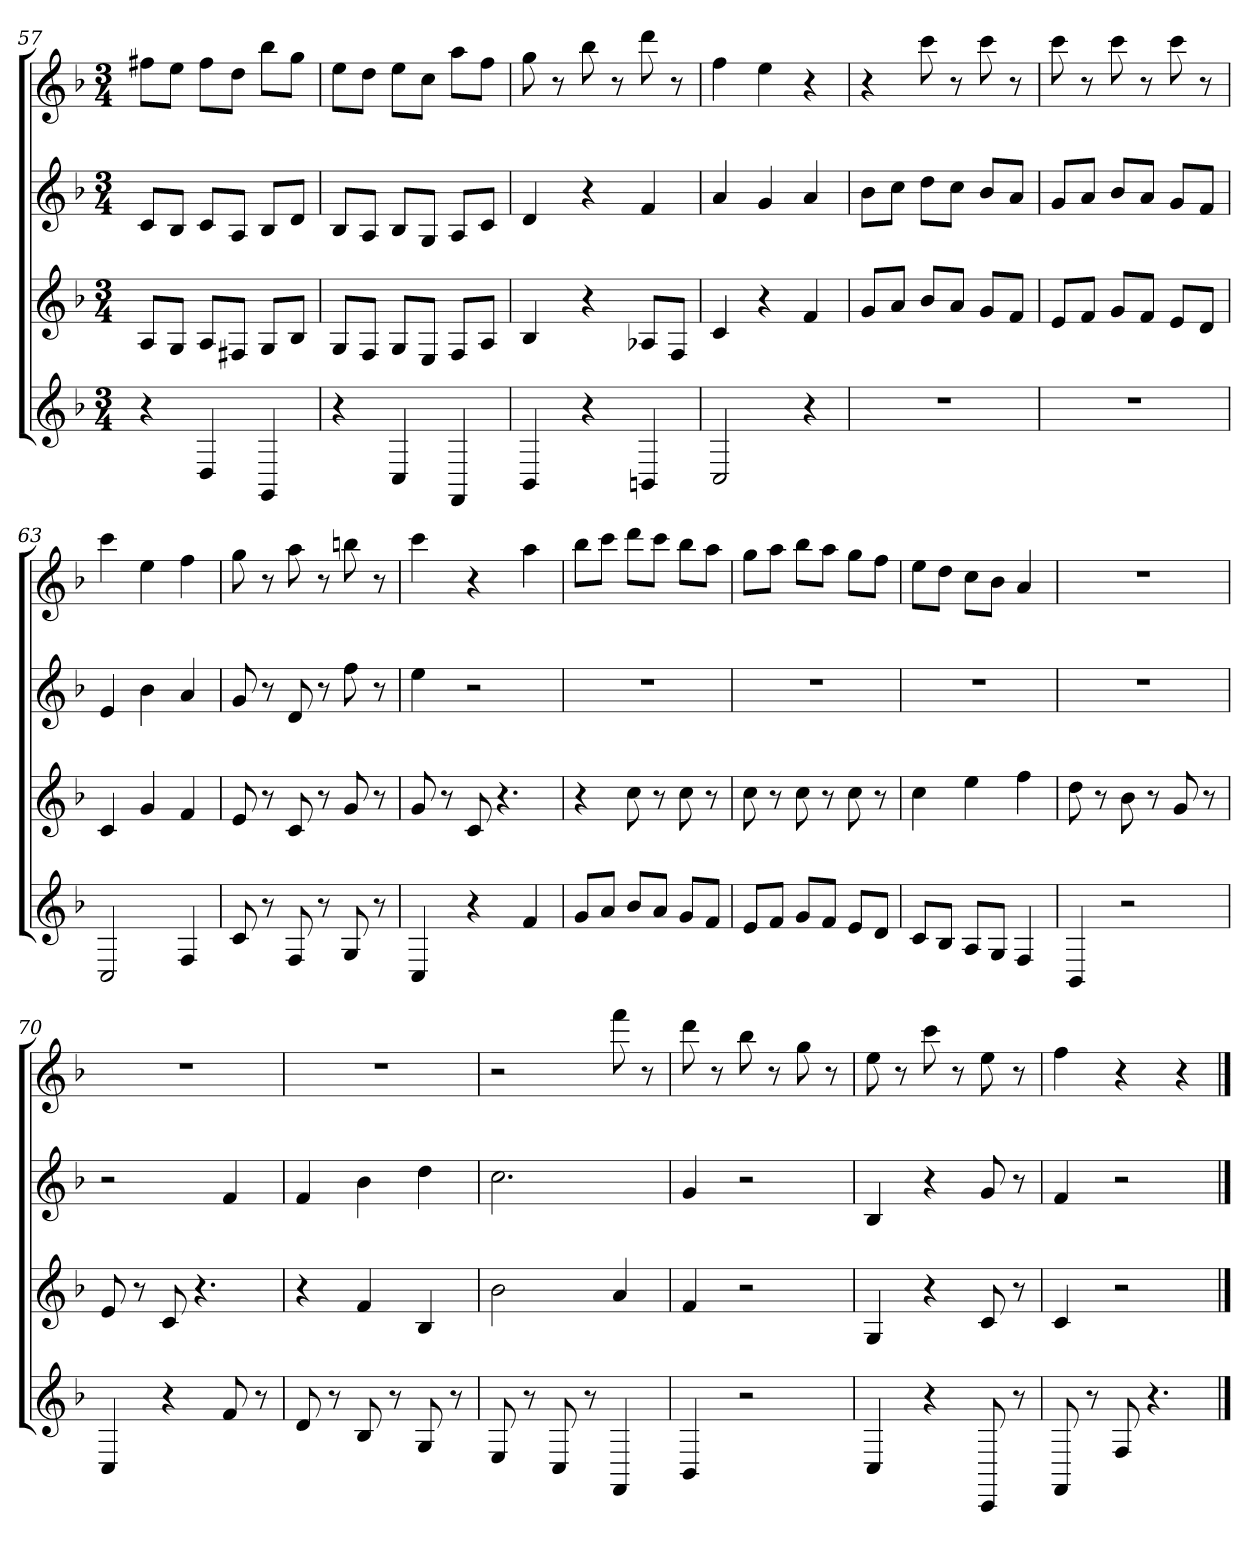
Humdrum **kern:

**kern	**kern	**kern	**kern
*part4	*part3	*part2	*part1
*staff4	*staff3	*staff2	*staff1
*k[b-]	*k[b-]	*k[b-]	*k[b-]
*F:	*F:	*F:	*F:
*M3/4	*M3/4	*M3/4	*M3/4
=57	=57	=57	=57
4r	8AL	8cL	8ff#XL
.	8GJ	8B-J	8eeJ
4D	8AL	8cL	8ff#L
.	8F#XJ	8AJ	8ddJ
4GG	8GL	8B-L	8bb-L
.	8B-J	8dJ	8ggJ
=58	=58	=58	=58
4r	8GL	8B-L	8eeL
.	8FJ	8AJ	8ddJ
4C	8GL	8B-L	8eeL
.	8EJ	8GJ	8ccJ
4FF	8FL	8AL	8aaL
.	8AJ	8cJ	8ffJ
=59	=59	=59	=59
4BB-	4B-	4d	8gg
.	.	.	8r
4r	4r	4r	8bb-
.	.	.	8r
4BBn	8A-XL	4f	8ddd
.	8FJ	.	8r
=60	=60	=60	=60
2C	4c	4a	4ff
.	4r	4g	4ee
4r	4f	4a	4r
=61	=61	=61	=61
2.r	8gL	8b-L	4r
.	8aJ	8ccJ	.
.	8b-L	8ddL	8ccc
.	8aJ	8ccJ	8r
.	8gL	8b-L	8ccc
.	8fJ	8aJ	8r
=62	=62	=62	=62
2.r	8eL	8gL	8ccc
.	8fJ	8aJ	8r
.	8gL	8b-L	8ccc
.	8fJ	8aJ	8r
.	8eL	8gL	8ccc
.	8dJ	8fJ	8r
=63	=63	=63	=63
2C	4c	4e	4ccc
.	4g	4b-	4ee
4F	4f	4a	4ff
=64	=64	=64	=64
8c	8e	8g	8gg
8r	8r	8r	8r
8F	8c	8d	8aa
8r	8r	8r	8r
8G	8g	8ff	8bbn
8r	8r	8r	8r
=65	=65	=65	=65
4C	8g	4ee	4ccc
.	8r	.	.
4r	8c	2r	4r
.	4.r	.	.
4f	.	.	4aa
=66	=66	=66	=66
8gL	4r	2.r	8bb-L
8aJ	.	.	8cccJ
8b-L	8cc	.	8dddL
8aJ	8r	.	8cccJ
8gL	8cc	.	8bb-L
8fJ	8r	.	8aaJ
=67	=67	=67	=67
8eL	8cc	2.r	8ggL
8fJ	8r	.	8aaJ
8gL	8cc	.	8bb-L
8fJ	8r	.	8aaJ
8eL	8cc	.	8ggL
8dJ	8r	.	8ffJ
=68	=68	=68	=68
8cL	4cc	2.r	8eeL
8B-J	.	.	8ddJ
8AL	4ee	.	8ccL
8GJ	.	.	8b-J
4F	4ff	.	4a
=69	=69	=69	=69
4BB-	8dd	2.r	2.r
.	8r	.	.
2r	8b-	.	.
.	8r	.	.
.	8g	.	.
.	8r	.	.
=70	=70	=70	=70
4C	8e	2r	2.r
.	8r	.	.
4r	8c	.	.
.	4.r	.	.
8f	.	4f	.
8r	.	.	.
=71	=71	=71	=71
8d	4r	4f	2.r
8r	.	.	.
8B-	4f	4b-	.
8r	.	.	.
8G	4B-	4dd	.
8r	.	.	.
=72	=72	=72	=72
8E	2b-	2.cc	2r
8r	.	.	.
8C	.	.	.
8r	.	.	.
4FF	4a	.	8fff
.	.	.	8r
=73	=73	=73	=73
4BB-	4f	4g	8ddd
.	.	.	8r
2r	2r	2r	8bb-
.	.	.	8r
.	.	.	8gg
.	.	.	8r
=74	=74	=74	=74
4C	4G	4B-	8ee
.	.	.	8r
4r	4r	4r	8ccc
.	.	.	8r
8CC	8c	8g	8ee
8r	8r	8r	8r
=75	=75	=75	=75
8FF	4c	4f	4ff
8r	.	.	.
8F	2r	2r	4r
4.r	.	.	.
.	.	.	4r
==	==	==	==
*-	*-	*-	*-
